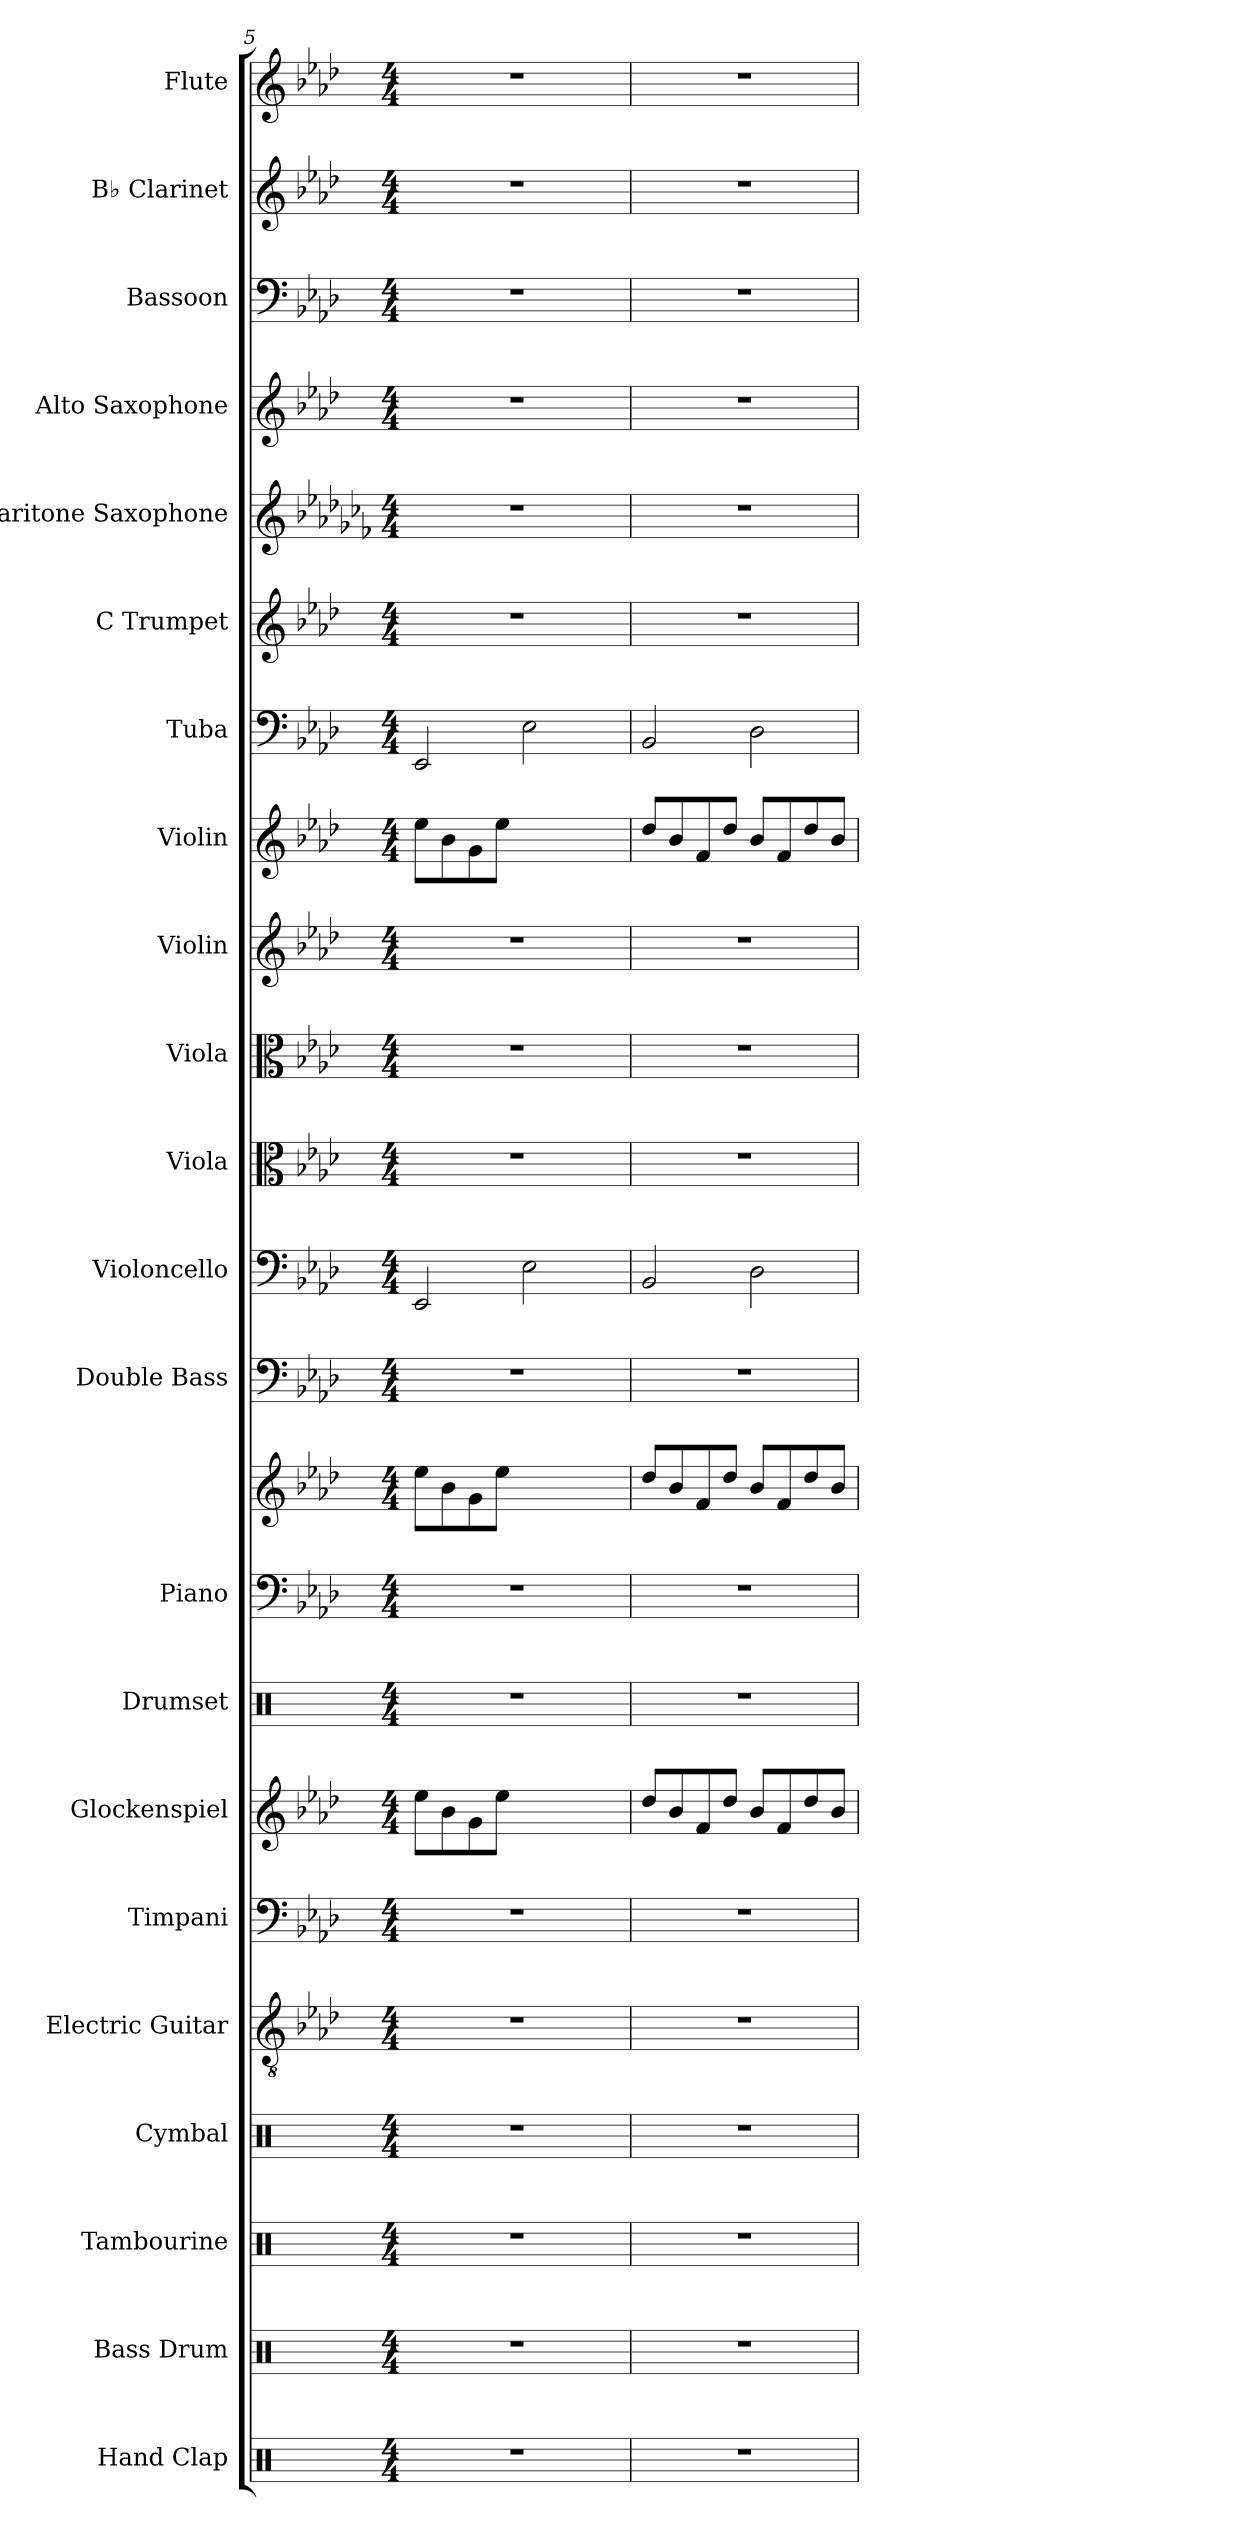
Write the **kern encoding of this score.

**kern	**kern	**kern	**kern	**kern	**kern	**kern	**kern	**kern	**kern	**kern	**kern	**kern	**kern	**kern	**kern	**kern	**kern	**kern	**kern	**kern	**kern	**kern
*part22	*part21	*part20	*part19	*part18	*part17	*part16	*part15	*part14	*part14	*part13	*part12	*part11	*part10	*part9	*part8	*part7	*part6	*part5	*part4	*part3	*part2	*part1
*staff23	*staff22	*staff21	*staff20	*staff19	*staff18	*staff17	*staff16	*staff15	*staff14	*staff13	*staff12	*staff11	*staff10	*staff9	*staff8	*staff7	*staff6	*staff5	*staff4	*staff3	*staff2	*staff1
*I"Hand Clap	*I"Bass Drum	*I"Tambourine	*I"Cymbal	*I"Electric Guitar	*I"Timpani	*I"Glockenspiel	*I"Drumset	*I"Piano	*	*I"Double Bass	*I"Violoncello	*I"Viola	*I"Viola	*I"Violin	*I"Violin	*I"Tuba	*I"C Trumpet	*I"Baritone Saxophone	*I"Alto Saxophone	*I"Bassoon	*I"B♭ Clarinet	*I"Flute
*I'Hd. Clp.	*I'B. Dr.	*I'Tamb.	*I'Cym.	*I'El. Guit.	*I'Timp.	*I'Glk.	*I'Drs.	*I'Pno.	*	*I'Db.	*I'Vc.	*I'Vla.	*I'Vla.	*I'Vln.	*I'Vln.	*I'Tba.	*I'C Tpt.	*I'Bar. Sax.	*I'A. Sax.	*I'Bsn.	*I'B♭ Cl.	*I'Fl.
!!LO:PB:g=z
*clefX	*clefX	*clefX	*clefX	*clefGv2	*clefF4	*clefG2	*clefX	*clefF4	*clefG2	*clefF4	*clefF4	*clefC3	*clefC3	*clefG2	*clefG2	*clefF4	*clefG2	*clefG2	*clefG2	*clefF4	*clefG2	*clefG2
*	*	*	*	*	*	*ITrd-14c-24	*	*	*	*ITrd7c12	*	*	*	*	*	*	*	*ITrd12c21	*ITrd5c9	*	*ITrd1c2	*
*k[]	*k[]	*k[]	*k[]	*k[b-e-a-d-]	*k[b-e-a-d-]	*k[b-e-a-d-]	*k[]	*k[b-e-a-d-]	*k[b-e-a-d-]	*k[b-e-a-d-]	*k[b-e-a-d-]	*k[b-e-a-d-]	*k[b-e-a-d-]	*k[b-e-a-d-]	*k[b-e-a-d-]	*k[b-e-a-d-]	*k[b-e-a-d-]	*k[b-e-a-d-g-c-f-]	*k[b-e-a-d-g-c-f-]	*k[b-e-a-d-]	*k[b-e-a-d-g-c-]	*k[b-e-a-d-]
*M4/4	*M4/4	*M4/4	*M4/4	*M4/4	*M4/4	*M4/4	*M4/4	*M4/4	*M4/4	*M4/4	*M4/4	*M4/4	*M4/4	*M4/4	*M4/4	*M4/4	*M4/4	*M4/4	*M4/4	*M4/4	*M4/4	*M4/4
=5	=5	=5	=5	=5	=5	=5	=5	=5	=5	=5	=5	=5	=5	=5	=5	=5	=5	=5	=5	=5	=5	=5
1r	1r	1r	1r	1r	1r	8eeee-\L	1r	1r	8ee-\L	1r	2EE-/	1r	1r	1r	8ee-\L	2EE-/	1r	1r	1r	1r	1r	1r
.	.	.	.	.	.	8bbb-\	.	.	8b-\	.	.	.	.	.	8b-\	.	.	.	.	.	.	.
.	.	.	.	.	.	8ggg\	.	.	8g\	.	.	.	.	.	8g\	.	.	.	.	.	.	.
.	.	.	.	.	.	8eeee-\J	.	.	8ee-\J	.	.	.	.	.	8ee-\J	.	.	.	.	.	.	.
.	.	.	.	.	.	8bbb-\Lyy	.	.	8b-\Lyy	.	2E-\	.	.	.	8b-\Lyy	2E-\	.	.	.	.	.	.
.	.	.	.	.	.	8ggg\	.	.	8g\	.	.	.	.	.	8g\	.	.	.	.	.	.	.
.	.	.	.	.	.	8eeee-\	.	.	8ee-\	.	.	.	.	.	8ee-\	.	.	.	.	.	.	.
.	.	.	.	.	.	8bbb-\J	.	.	8b-\J	.	.	.	.	.	8b-\J	.	.	.	.	.	.	.
=6	=6	=6	=6	=6	=6	=6	=6	=6	=6	=6	=6	=6	=6	=6	=6	=6	=6	=6	=6	=6	=6	=6
1r	1r	1r	1r	1r	1r	8dddd-/L	1r	1r	8dd-/L	1r	2BB-/	1r	1r	1r	8dd-/L	2BB-/	1r	1r	1r	1r	1r	1r
.	.	.	.	.	.	8bbb-/	.	.	8b-/	.	.	.	.	.	8b-/	.	.	.	.	.	.	.
.	.	.	.	.	.	8fff/	.	.	8f/	.	.	.	.	.	8f/	.	.	.	.	.	.	.
.	.	.	.	.	.	8dddd-/J	.	.	8dd-/J	.	.	.	.	.	8dd-/J	.	.	.	.	.	.	.
.	.	.	.	.	.	8bbb-/L	.	.	8b-/L	.	2D-\	.	.	.	8b-/L	2D-\	.	.	.	.	.	.
.	.	.	.	.	.	8fff/	.	.	8f/	.	.	.	.	.	8f/	.	.	.	.	.	.	.
.	.	.	.	.	.	8dddd-/	.	.	8dd-/	.	.	.	.	.	8dd-/	.	.	.	.	.	.	.
.	.	.	.	.	.	8bbb-/J	.	.	8b-/J	.	.	.	.	.	8b-/J	.	.	.	.	.	.	.
=	=	=	=	=	=	=	=	=	=	=	=	=	=	=	=	=	=	=	=	=	=	=
*-	*-	*-	*-	*-	*-	*-	*-	*-	*-	*-	*-	*-	*-	*-	*-	*-	*-	*-	*-	*-	*-	*-
